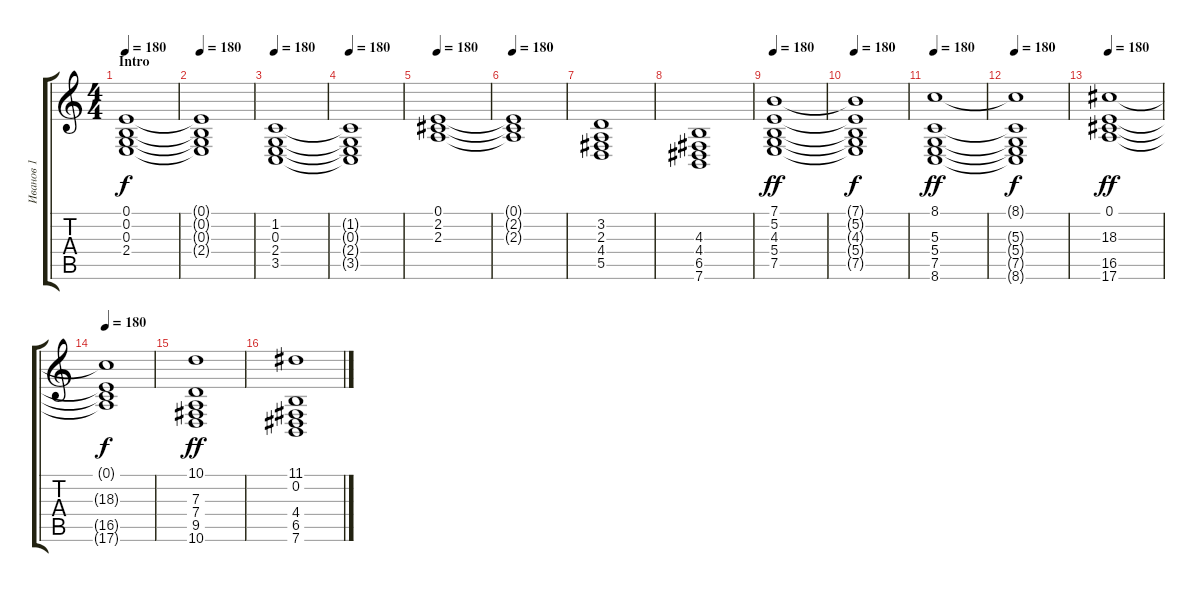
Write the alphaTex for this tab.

\track ("Иванов 1" "Иванов 1") {instrument stringensemble1}
\staff {score tabs}
\tuning (E4 B3 G3 D3 A2 E2) {hide}
\ts (4 4)
\section ("" "Intro")
\tempo 180
\clef g2
\ks c
(0.1 0.2 0.3 2.4).1{dy f instrument stringensemble1} |
\tempo 180
(0.1{t} 0.2{t} 0.3{t} 2.4{t}).1 |
\tempo 180
(1.2 0.3 2.4 3.5).1 |
\tempo 180
(1.2{t} 0.3{t} 2.4{t} 3.5{t}).1 |
\tempo 180
(0.1 2.2 2.3).1 |
\tempo 180
(0.1{t} 2.2{t} 2.3{t}).1 |
(3.2 2.3 4.4 5.5).1 |
(4.3 4.4 6.5 7.6).1 |
\tempo 180
(7.1 5.2 4.3 5.4 7.5).1{dy ff} |
\tempo 180
(7.1{t} 5.2{t} 4.3{t} 5.4{t} 7.5{t}).1{dy f} |
\tempo 180
(8.1 5.3 5.4 7.5 8.6).1{dy ff} |
\tempo 180
(8.1{t} 5.3{t} 5.4{t} 7.5{t} 8.6{t}).1{dy f} |
\tempo 180
(0.1 18.3 16.5 17.6).1{dy ff} |
\tempo 180
(0.1{t} 18.3{t} 16.5{t} 17.6{t}).1{dy f} |
(10.1 7.3 7.4 9.5 10.6).1{dy ff} |
(11.1 0.2 4.4 6.5 7.6).1
